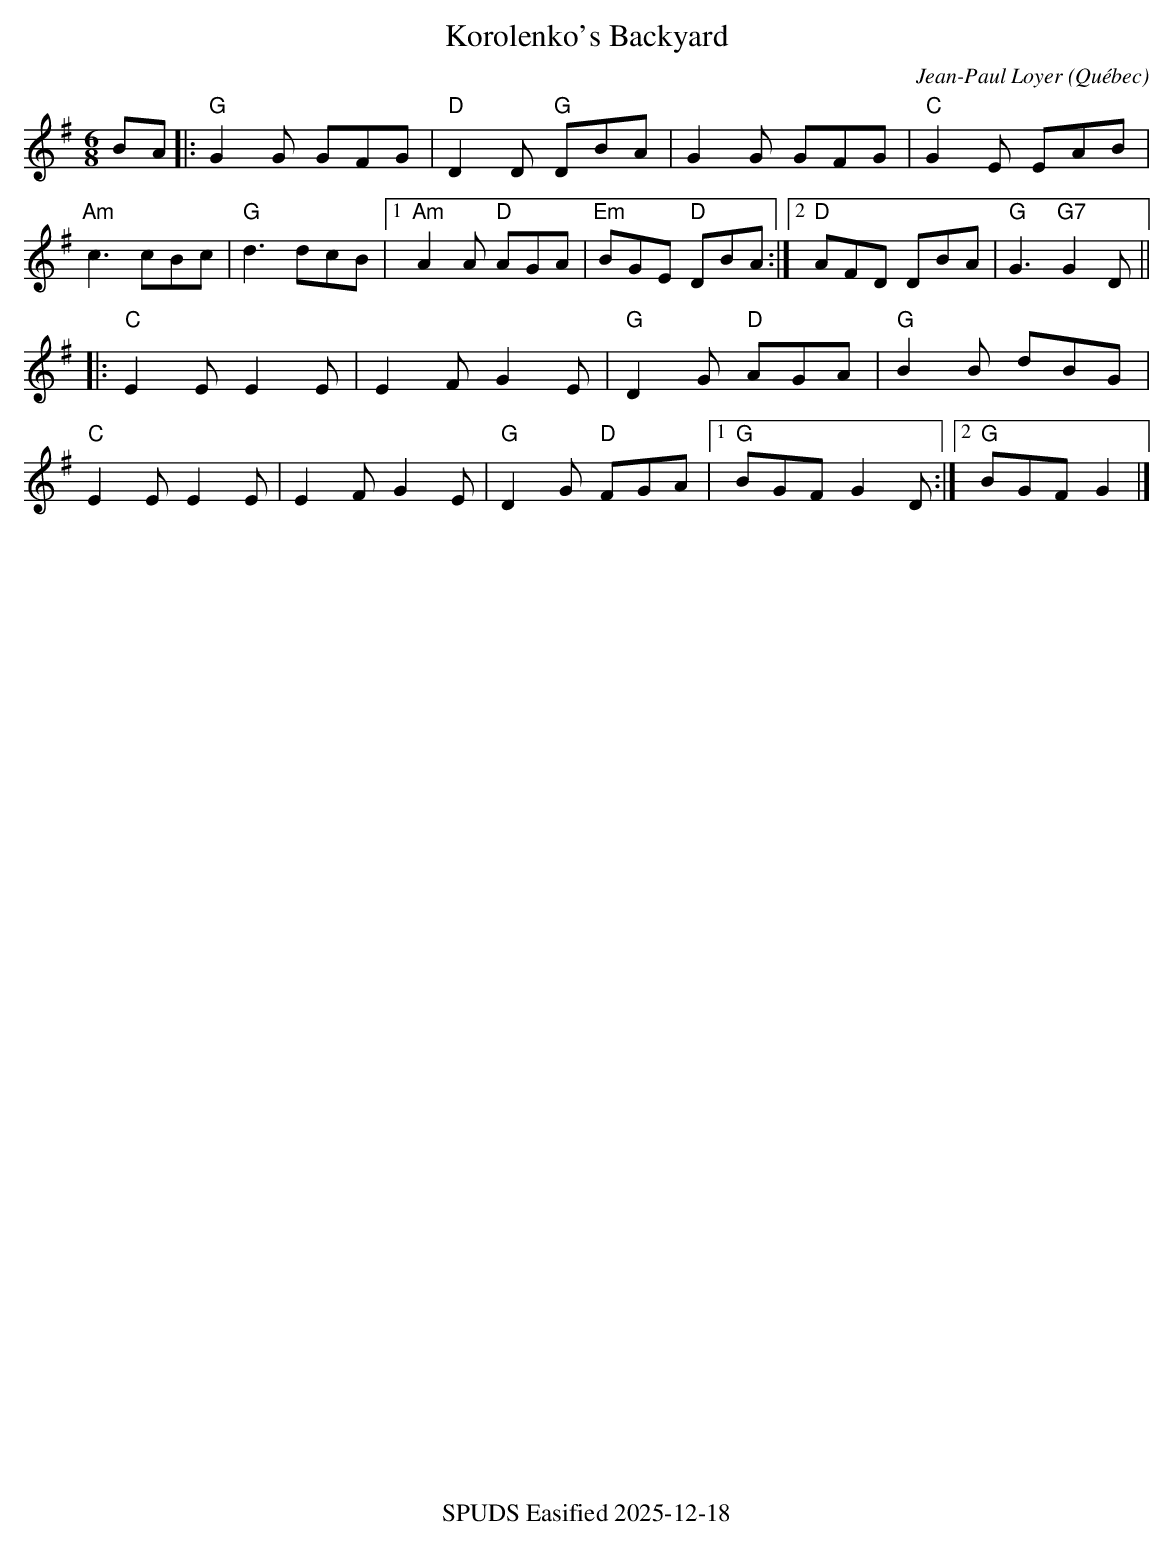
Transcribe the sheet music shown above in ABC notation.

X:1
T: Korolenko's Backyard
C: Jean-Paul Loyer
O: Qu\'ebec
M: 6/8
L: 1/8
K: G
BA|:"G"G2G GFG|"D"D2D "G"DBA|G2G GFG | "C"G2E EAB |
"Am"c3cBc | "G"d3dcB |1 "Am"A2A "D"AGA | "Em"BGE  "D"DBA :|2"D"AFD DBA|"G"G3 "G7" G2D ||
|:"C"E2E E2E | E2F G2E |"G"D2G "D"AGA|"G"B2B dBG|
"C"E2E E2E|E2F G2E|"G"D2G "D"FGA |1 "G"BGF G2D :|2 "G"BGF G2 |]
